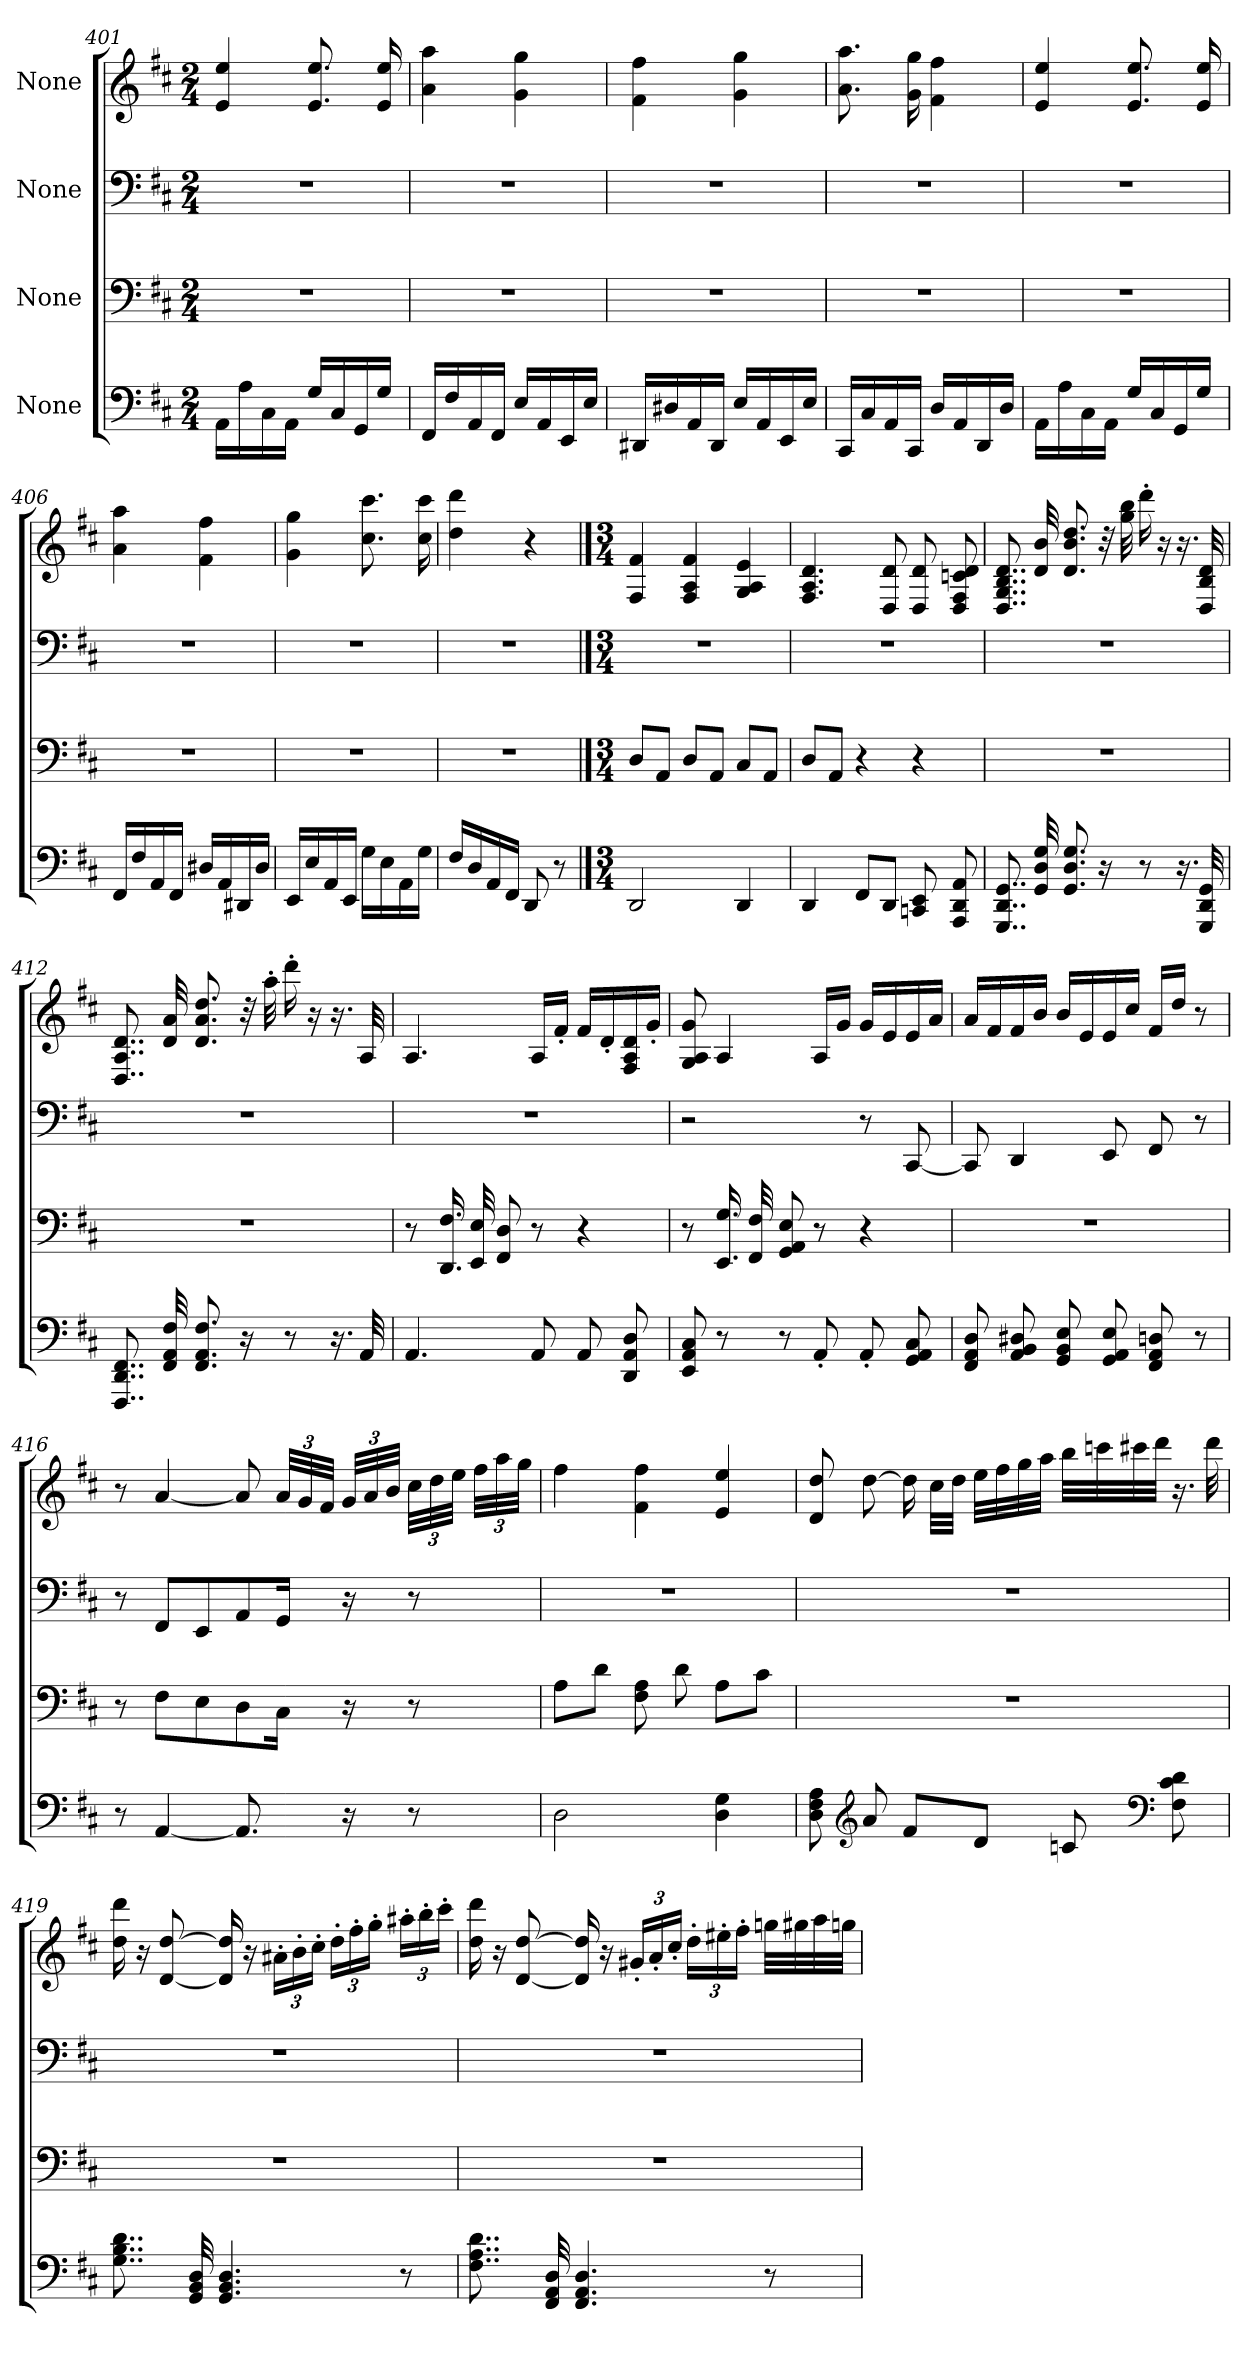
**kern	**kern	**kern	**kern
*part4	*part3	*part2	*part1
*staff4	*staff3	*staff2	*staff1
*I"None	*I"None	*I"None	*I"None
*clefF4	*clefF4	*clefF4	*clefG2
*k[f#c#]	*k[f#c#]	*k[f#c#]	*k[f#c#]
*M2/4	*M2/4	*M2/4	*M2/4
=401	=401	=401	=401
16AA\LL	2r	2r	4e/ 4ee/
16A\	.	.	.
16C#\	.	.	.
16AA\JJ	.	.	.
16G/LL	.	.	8.e/ 8.ee/
16C#/	.	.	.
16GG/	.	.	.
16G/JJ	.	.	16e/ 16ee/
=402	=402	=402	=402
16FF#/LL	2r	2r	4a\ 4aa\
16F#/	.	.	.
16AA/	.	.	.
16FF#/JJ	.	.	.
16E/LL	.	.	4g\ 4gg\
16AA/	.	.	.
16EE/	.	.	.
16E/JJ	.	.	.
=403	=403	=403	=403
16DD#X/LL	2r	2r	4f#\ 4ff#\
16D#X/	.	.	.
16AA/	.	.	.
16DD#/JJ	.	.	.
16E/LL	.	.	4g\ 4gg\
16AA/	.	.	.
16EE/	.	.	.
16E/JJ	.	.	.
=404	=404	=404	=404
16CC#/LL	2r	2r	8.a\ 8.aa\
16C#/	.	.	.
16AA/	.	.	.
16CC#/JJ	.	.	16g\ 16gg\
16D/LL	.	.	4f#\ 4ff#\
16AA/	.	.	.
16DD/	.	.	.
16D/JJ	.	.	.
=405	=405	=405	=405
16AA\LL	2r	2r	4e/ 4ee/
16A\	.	.	.
16C#\	.	.	.
16AA\JJ	.	.	.
16G/LL	.	.	8.e/ 8.ee/
16C#/	.	.	.
16GG/	.	.	.
16G/JJ	.	.	16e/ 16ee/
=406	=406	=406	=406
16FF#/LL	2r	2r	4a\ 4aa\
16F#/	.	.	.
16AA/	.	.	.
16FF#/JJ	.	.	.
16D#X/LL	.	.	4f#\ 4ff#\
16AA/	.	.	.
16DD#X/	.	.	.
16D#/JJ	.	.	.
=407	=407	=407	=407
16EE/LL	2r	2r	4g\ 4gg\
16E/	.	.	.
16AA/	.	.	.
16EE/JJ	.	.	.
16G\LL	.	.	8.cc#\ 8.ccc#\
16E\	.	.	.
16AA\	.	.	.
16G\JJ	.	.	16cc#\ 16ccc#\
=408	=408	=408	=408
16F#/LL	2r	2r	4dd\ 4ddd\
16D/	.	.	.
16AA/	.	.	.
16FF#/JJ	.	.	.
8DD/	.	.	4r
8r	.	.	.
==409	==409	==409	==409
*M3/4	*M3/4	*M3/4	*M3/4
2DD/	8D/L	2.r	4F#/ 4f#/
.	8AA/J	.	.
.	8D/L	.	4F#/ 4A/ 4f#/
.	8AA/J	.	.
4DD/	8C#/L	.	4G/ 4A/ 4e/
.	8AA/J	.	.
=410	=410	=410	=410
4DD/	8D/L	2.r	4.F#/ 4.A/ 4.d/
.	8AA/J	.	.
8FF#/L	4r	.	.
8DD/J	.	.	8D/ 8d/
8CCn/ 8EE/	4r	.	8D/ 8d/
8AAA/ 8DD/ 8AA/	.	.	8D/ 8F#/ 8cn/ 8d/
=411	=411	=411	=411
8..GGG/ 8..DD/ 8..GG/	2.r	2.r	8..D/ 8..G/ 8..B/ 8..d/
32GG/ 32D/ 32G/	.	.	32d/ 32b/
8.GG/ 8.D/ 8.G/	.	.	8.d/ 8.b/ 8.dd/
16r	.	.	32r
.	.	.	32gg\ 32bb\
8r	.	.	16ddd'\
.	.	.	16r
16.r	.	.	16.r
32GGG/ 32DD/ 32GG/	.	.	32D/ 32B/ 32d/
=412	=412	=412	=412
8..FFF#/ 8..DD/ 8..FF#/	2.r	2.r	8..D/ 8..A/ 8..d/
32FF#/ 32AA/ 32F#/	.	.	32d/ 32a/
8.FF#/ 8.AA/ 8.F#/	.	.	8.d/ 8.a/ 8.dd/
16r	.	.	32r
.	.	.	32aa'\
8r	.	.	16ddd'\
.	.	.	16r
16.r	.	.	16.r
32AA/	.	.	32A/
=413	=413	=413	=413
4.AA/	8r	2.r	4.A/
.	16.DD/ 16.F#/	.	.
.	32EE/ 32E/	.	.
.	8FF#/ 8D/	.	.
8AA/	8r	.	16A/LL
.	.	.	16f#'/JJ
8AA/	4r	.	16f#/LL
.	.	.	16d'/
8DD/ 8AA/ 8D/	.	.	16F#/ 16A/ 16d/
.	.	.	16g'/JJ
=414	=414	=414	=414
8EE/ 8AA/ 8C#/	8r	2r	8G/ 8A/ 8g/
8r	16.EE/ 16.G/	.	4A/
.	32FF#/ 32F#/	.	.
8r	8GG/ 8AA/ 8E/	.	.
8AA'/	8r	.	16A/LL
.	.	.	16g/JJ
8AA'/	4r	8r	16g/LL
.	.	.	16e/
8GG/ 8AA/ 8C#/	.	[8CC#/	16e/
.	.	.	16a/JJ
=415	=415	=415	=415
8FF#/ 8AA/ 8D/	2.r	8CC#/]	16a/LL
.	.	.	16f#/
8AA/ 8BB/ 8D#X/	.	4DD/	16f#/
.	.	.	16b/JJ
8GG/ 8BB/ 8E/	.	.	16b/LL
.	.	.	16e/
8GG/ 8AA/ 8E/	.	8EE/	16e/
.	.	.	16cc#/JJ
8FF#/ 8AA/ 8Dn/	.	8FF#/	16f#/LL
.	.	.	16dd/JJ
8r	.	8r	8r
=416	=416	=416	=416
8r	8r	8r	8r
[4AA/	8F#\L	8FF#/L	[4a/
.	8E\	8EE/	.
8.AA/]	8D\	8AA/	8a/]
*	*	*	*Xbrackettup
.	16C#\Jk	16GG/Jk	48a/LLL
.	.	.	48g/
.	.	.	48f#/JJJ
16r	16r	16r	48g/LLL
.	.	.	48a/
.	.	.	48b/JJJ
8r	8r	8r	48cc#\LLL
.	.	.	48dd\
.	.	.	48ee\JJJ
.	.	.	48ff#\LLL
.	.	.	48aa\
.	.	.	48gg\JJJ
=417	=417	=417	=417
2D\	8A\L	2.r	4ff#\
.	8d\J	.	.
.	8F#\ 8A\	.	4f#\ 4ff#\
.	8d\	.	.
4D\ 4G\	8A\L	.	4e/ 4ee/
.	8c#\J	.	.
=418	=418	=418	=418
8D\ 8F#\ 8A\	2.r	2.r	8d/ 8dd/
*clefG2	*	*	*
8a/	.	.	[8dd\
8f#/L	.	.	16dd\]
.	.	.	32cc#\LLL
.	.	.	32dd\JJJ
8d/J	.	.	32ee\LLL
.	.	.	32ff#\
.	.	.	32gg\
.	.	.	32aa\JJJ
8cn/	.	.	32bb\LLL
.	.	.	32cccn\
.	.	.	32ccc#X\
.	.	.	32ddd\JJJ
*clefF4	*	*	*
8F#\ 8c\ 8d\	.	.	16.r
.	.	.	32ddd\
=419	=419	=419	=419
8..G\ 8..B\ 8..d\	2.r	2.r	16dd\ 16ddd\
.	.	.	16r
.	.	.	[8d/ [8dd/
32GG/ 32BB/ 32D/	.	.	.
4.GG/ 4.BB/ 4.D/	.	.	16d/] 16dd/]
.	.	.	16r
.	.	.	24a#X'\LL
.	.	.	24b'\
.	.	.	24cc#'\JJ
.	.	.	24dd'\LL
.	.	.	24ff#'\
.	.	.	24gg'\JJ
8r	.	.	24aa#X'\LL
.	.	.	24bb'\
.	.	.	24ccc#'\JJ
=420	=420	=420	=420
8..F#\ 8..A\ 8..d\	2.r	2.r	16dd\ 16ddd\
.	.	.	16r
.	.	.	[8d/ [8dd/
32FF#/ 32AA/ 32D/	.	.	.
4.FF#/ 4.AA/ 4.D/	.	.	16d/] 16dd/]
.	.	.	16r
.	.	.	24g#X'/LL
.	.	.	24a'/
.	.	.	24cc#'/JJ
.	.	.	24dd'\LL
.	.	.	24ee#X'\
.	.	.	24ff#'\JJ
8r	.	.	32ggn\LLL
.	.	.	32gg#X\
.	.	.	32aa\
.	.	.	32ggn\JJJ
=	=	=	=
*-	*-	*-	*-
